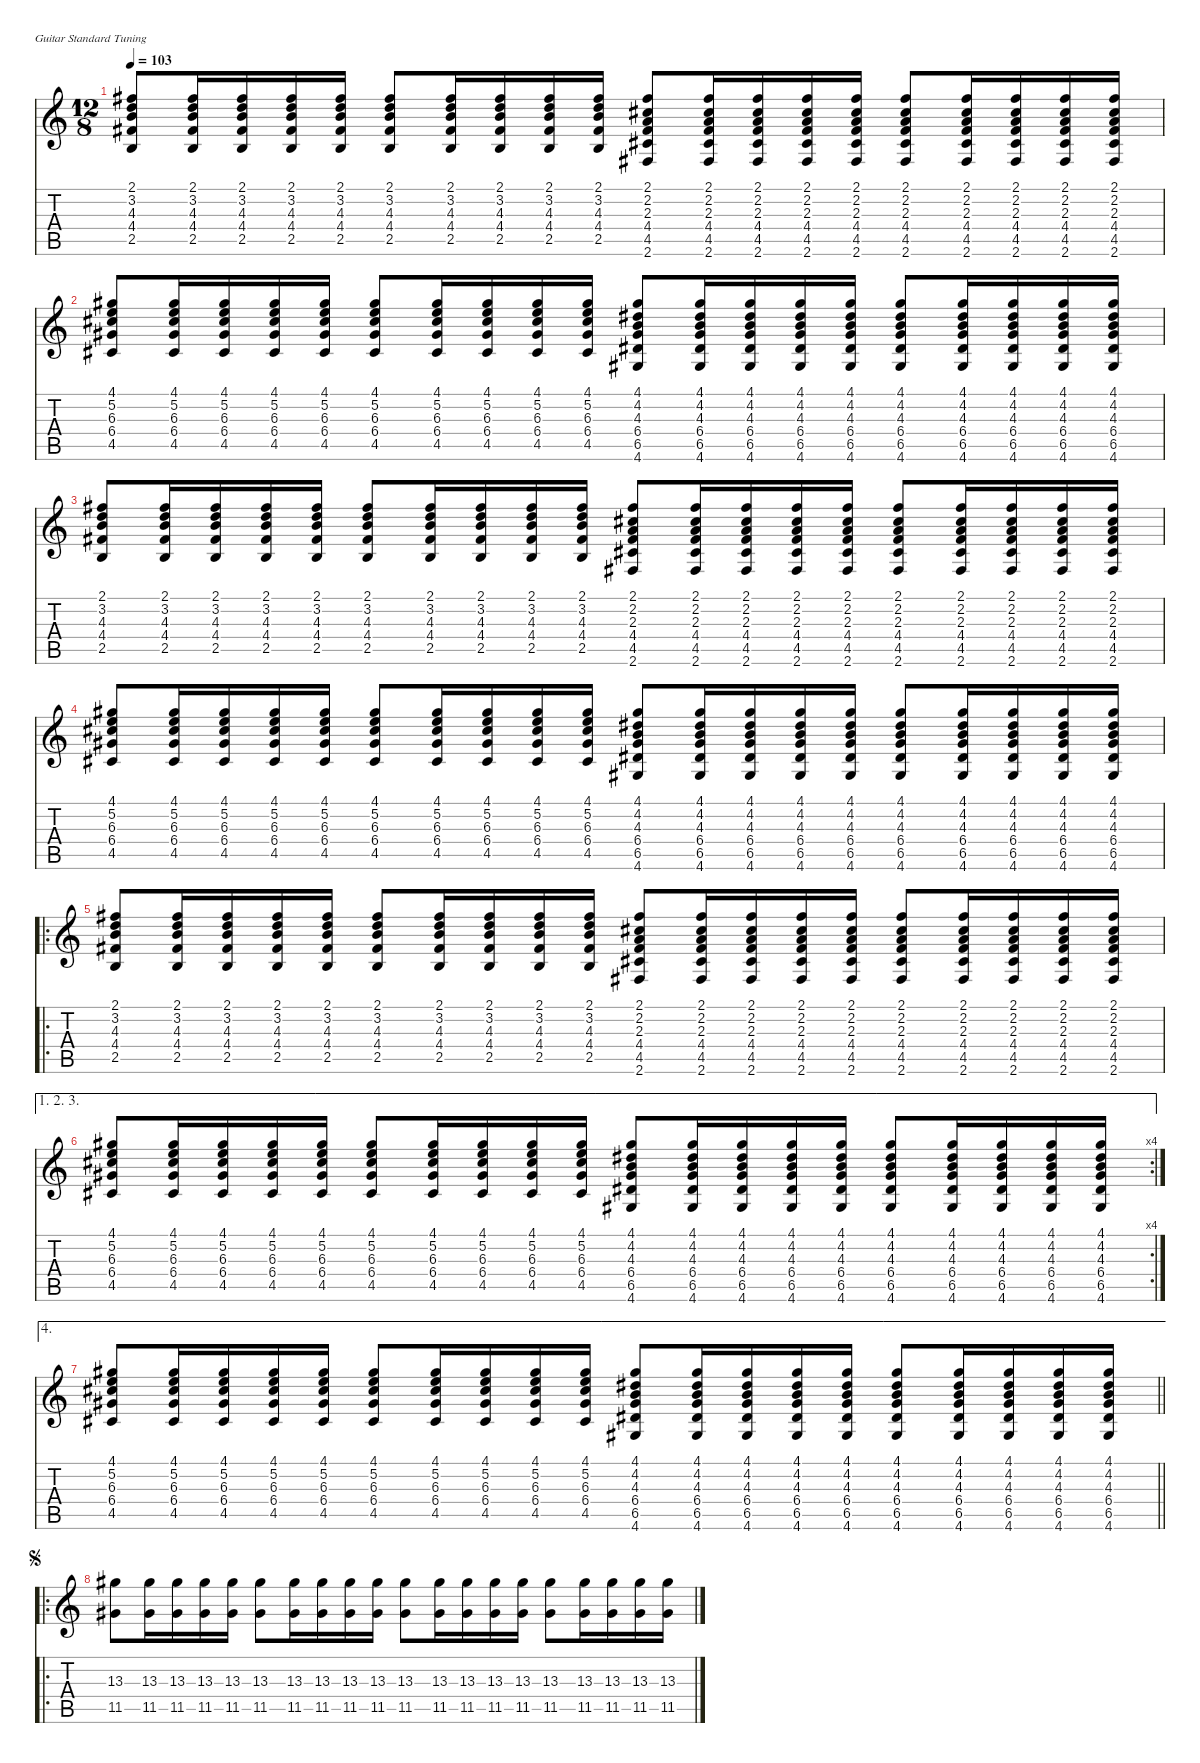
\defaultSystemsLayout 4
\hideDynamics
\bracketExtendMode nobrackets
\singleTrackTrackNamePolicy hidden
\multiTrackTrackNamePolicy hidden
\firstSystemTrackNameMode fullname
\otherSystemsTrackNameOrientation horizontal
\track ("Guitar 2" "jz.guit.") {instrument electricguitarjazz}
\staff {score tabs}
\tuning (E4 B3 G3 D3 A2 E2)
\ts (12 8)
\tempo 103
\clef g2
\ks c
(2.1{acc #} 3.2 4.3 4.4{acc #} 2.5).8{dy f beam Up} (2.1{acc #} 3.2 4.3 4.4{acc #} 2.5).16{beam Up} (2.1{acc #} 3.2 4.3 4.4{acc #} 2.5).16{beam Up} (2.1{acc #} 3.2 4.3 4.4{acc #} 2.5).16{beam Up} (2.1{acc #} 3.2 4.3 4.4{acc #} 2.5).16{beam Up} (2.1{acc #} 3.2 4.3 4.4{acc #} 2.5).8{beam Up} (2.1{acc #} 3.2 4.3 4.4{acc #} 2.5).16{beam Up} (2.1{acc #} 3.2 4.3 4.4{acc #} 2.5).16{beam Up} (2.1{acc #} 3.2 4.3 4.4{acc #} 2.5).16{beam Up} (2.1{acc #} 3.2 4.3 4.4{acc #} 2.5).16{beam Up} (2.1{acc #} 2.2{acc #} 2.3 4.4{acc #} 4.5{acc #} 2.6{acc #}).8{beam Up} (2.1{acc #} 2.2{acc #} 2.3 4.4{acc #} 4.5{acc #} 2.6{acc #}).16{beam Up} (2.1{acc #} 2.2{acc #} 2.3 4.4{acc #} 4.5{acc #} 2.6{acc #}).16{beam Up} (2.1{acc #} 2.2{acc #} 2.3 4.4{acc #} 4.5{acc #} 2.6{acc #}).16{beam Up} (2.1{acc #} 2.2{acc #} 2.3 4.4{acc #} 4.5{acc #} 2.6{acc #}).16{beam Up} (2.1{acc #} 2.2{acc #} 2.3 4.4{acc #} 4.5{acc #} 2.6{acc #}).8{beam Up} (2.1{acc #} 2.2{acc #} 2.3 4.4{acc #} 4.5{acc #} 2.6{acc #}).16{beam Up} (2.1{acc #} 2.2{acc #} 2.3 4.4{acc #} 4.5{acc #} 2.6{acc #}).16{beam Up} (2.1{acc #} 2.2{acc #} 2.3 4.4{acc #} 4.5{acc #} 2.6{acc #}).16{beam Up} (2.1{acc #} 2.2{acc #} 2.3 4.4{acc #} 4.5{acc #} 2.6{acc #}).16{beam Up} |
(4.1{acc #} 5.2 6.3{acc #} 6.4{acc #} 4.5{acc #}).8{beam Up} (4.1{acc #} 5.2 6.3{acc #} 6.4{acc #} 4.5{acc #}).16{beam Up} (4.1{acc #} 5.2 6.3{acc #} 6.4{acc #} 4.5{acc #}).16{beam Up} (4.1{acc #} 5.2 6.3{acc #} 6.4{acc #} 4.5{acc #}).16{beam Up} (4.1{acc #} 5.2 6.3{acc #} 6.4{acc #} 4.5{acc #}).16{beam Up} (4.1{acc #} 5.2 6.3{acc #} 6.4{acc #} 4.5{acc #}).8{beam Up} (4.1{acc #} 5.2 6.3{acc #} 6.4{acc #} 4.5{acc #}).16{beam Up} (4.1{acc #} 5.2 6.3{acc #} 6.4{acc #} 4.5{acc #}).16{beam Up} (4.1{acc #} 5.2 6.3{acc #} 6.4{acc #} 4.5{acc #}).16{beam Up} (4.1{acc #} 5.2 6.3{acc #} 6.4{acc #} 4.5{acc #}).16{beam Up} (4.1{acc #} 4.2{acc #} 4.3 6.4{acc #} 6.5{acc #} 4.6{acc #}).8{beam Up} (4.1{acc #} 4.2{acc #} 4.3 6.4{acc #} 6.5{acc #} 4.6{acc #}).16{beam Up} (4.1{acc #} 4.2{acc #} 4.3 6.4{acc #} 6.5{acc #} 4.6{acc #}).16{beam Up} (4.1{acc #} 4.2{acc #} 4.3 6.4{acc #} 6.5{acc #} 4.6{acc #}).16{beam Up} (4.1{acc #} 4.2{acc #} 4.3 6.4{acc #} 6.5{acc #} 4.6{acc #}).16{beam Up} (4.1{acc #} 4.2{acc #} 4.3 6.4{acc #} 6.5{acc #} 4.6{acc #}).8{beam Up} (4.1{acc #} 4.2{acc #} 4.3 6.4{acc #} 6.5{acc #} 4.6{acc #}).16{beam Up} (4.1{acc #} 4.2{acc #} 4.3 6.4{acc #} 6.5{acc #} 4.6{acc #}).16{dy ff beam Up} (4.1{acc #} 4.2{acc #} 4.3 6.4{acc #} 6.5{acc #} 4.6{acc #}).16{dy f beam Up} (4.1{acc #} 4.2{acc #} 4.3 6.4{acc #} 6.5{acc #} 4.6{acc #}).16{beam Up} |
(2.1{acc #} 3.2 4.3 4.4{acc #} 2.5).8{beam Up} (2.1{acc #} 3.2 4.3 4.4{acc #} 2.5).16{beam Up} (2.1{acc #} 3.2 4.3 4.4{acc #} 2.5).16{beam Up} (2.1{acc #} 3.2 4.3 4.4{acc #} 2.5).16{beam Up} (2.1{acc #} 3.2 4.3 4.4{acc #} 2.5).16{beam Up} (2.1{acc #} 3.2 4.3 4.4{acc #} 2.5).8{beam Up} (2.1{acc #} 3.2 4.3 4.4{acc #} 2.5).16{beam Up} (2.1{acc #} 3.2 4.3 4.4{acc #} 2.5).16{beam Up} (2.1{acc #} 3.2 4.3 4.4{acc #} 2.5).16{beam Up} (2.1{acc #} 3.2 4.3 4.4{acc #} 2.5).16{beam Up} (2.1{acc #} 2.2{acc #} 2.3 4.4{acc #} 4.5{acc #} 2.6{acc #}).8{beam Up} (2.1{acc #} 2.2{acc #} 2.3 4.4{acc #} 4.5{acc #} 2.6{acc #}).16{beam Up} (2.1{acc #} 2.2{acc #} 2.3 4.4{acc #} 4.5{acc #} 2.6{acc #}).16{beam Up} (2.1{acc #} 2.2{acc #} 2.3 4.4{acc #} 4.5{acc #} 2.6{acc #}).16{beam Up} (2.1{acc #} 2.2{acc #} 2.3 4.4{acc #} 4.5{acc #} 2.6{acc #}).16{beam Up} (2.1{acc #} 2.2{acc #} 2.3 4.4{acc #} 4.5{acc #} 2.6{acc #}).8{beam Up} (2.1{acc #} 2.2{acc #} 2.3 4.4{acc #} 4.5{acc #} 2.6{acc #}).16{beam Up} (2.1{acc #} 2.2{acc #} 2.3 4.4{acc #} 4.5{acc #} 2.6{acc #}).16{beam Up} (2.1{acc #} 2.2{acc #} 2.3 4.4{acc #} 4.5{acc #} 2.6{acc #}).16{beam Up} (2.1{acc #} 2.2{acc #} 2.3 4.4{acc #} 4.5{acc #} 2.6{acc #}).16{beam Up} |
(4.1{acc #} 5.2 6.3{acc #} 6.4{acc #} 4.5{acc #}).8{beam Up} (4.1{acc #} 5.2 6.3{acc #} 6.4{acc #} 4.5{acc #}).16{beam Up} (4.1{acc #} 5.2 6.3{acc #} 6.4{acc #} 4.5{acc #}).16{beam Up} (4.1{acc #} 5.2 6.3{acc #} 6.4{acc #} 4.5{acc #}).16{beam Up} (4.1{acc #} 5.2 6.3{acc #} 6.4{acc #} 4.5{acc #}).16{beam Up} (4.1{acc #} 5.2 6.3{acc #} 6.4{acc #} 4.5{acc #}).8{beam Up} (4.1{acc #} 5.2 6.3{acc #} 6.4{acc #} 4.5{acc #}).16{beam Up} (4.1{acc #} 5.2 6.3{acc #} 6.4{acc #} 4.5{acc #}).16{beam Up} (4.1{acc #} 5.2 6.3{acc #} 6.4{acc #} 4.5{acc #}).16{beam Up} (4.1{acc #} 5.2 6.3{acc #} 6.4{acc #} 4.5{acc #}).16{beam Up} (4.1{acc #} 4.2{acc #} 4.3 6.4{acc #} 6.5{acc #} 4.6{acc #}).8{beam Up} (4.1{acc #} 4.2{acc #} 4.3 6.4{acc #} 6.5{acc #} 4.6{acc #}).16{beam Up} (4.1{acc #} 4.2{acc #} 4.3 6.4{acc #} 6.5{acc #} 4.6{acc #}).16{beam Up} (4.1{acc #} 4.2{acc #} 4.3 6.4{acc #} 6.5{acc #} 4.6{acc #}).16{beam Up} (4.1{acc #} 4.2{acc #} 4.3 6.4{acc #} 6.5{acc #} 4.6{acc #}).16{beam Up} (4.1{acc #} 4.2{acc #} 4.3 6.4{acc #} 6.5{acc #} 4.6{acc #}).8{beam Up} (4.1{acc #} 4.2{acc #} 4.3 6.4{acc #} 6.5{acc #} 4.6{acc #}).16{beam Up} (4.1{acc #} 4.2{acc #} 4.3 6.4{acc #} 6.5{acc #} 4.6{acc #}).16{dy ff beam Up} (4.1{acc #} 4.2{acc #} 4.3 6.4{acc #} 6.5{acc #} 4.6{acc #}).16{dy f beam Up} (4.1{acc #} 4.2{acc #} 4.3 6.4{acc #} 6.5{acc #} 4.6{acc #}).16{beam Up} |
\ro
(2.1{acc #} 3.2 4.3 4.4{acc #} 2.5).8{beam Up} (2.1{acc #} 3.2 4.3 4.4{acc #} 2.5).16{beam Up} (2.1{acc #} 3.2 4.3 4.4{acc #} 2.5).16{beam Up} (2.1{acc #} 3.2 4.3 4.4{acc #} 2.5).16{beam Up} (2.1{acc #} 3.2 4.3 4.4{acc #} 2.5).16{beam Up} (2.1{acc #} 3.2 4.3 4.4{acc #} 2.5).8{beam Up} (2.1{acc #} 3.2 4.3 4.4{acc #} 2.5).16{beam Up} (2.1{acc #} 3.2 4.3 4.4{acc #} 2.5).16{beam Up} (2.1{acc #} 3.2 4.3 4.4{acc #} 2.5).16{beam Up} (2.1{acc #} 3.2 4.3 4.4{acc #} 2.5).16{beam Up} (2.1{acc #} 2.2{acc #} 2.3 4.4{acc #} 4.5{acc #} 2.6{acc #}).8{beam Up} (2.1{acc #} 2.2{acc #} 2.3 4.4{acc #} 4.5{acc #} 2.6{acc #}).16{beam Up} (2.1{acc #} 2.2{acc #} 2.3 4.4{acc #} 4.5{acc #} 2.6{acc #}).16{beam Up} (2.1{acc #} 2.2{acc #} 2.3 4.4{acc #} 4.5{acc #} 2.6{acc #}).16{beam Up} (2.1{acc #} 2.2{acc #} 2.3 4.4{acc #} 4.5{acc #} 2.6{acc #}).16{beam Up} (2.1{acc #} 2.2{acc #} 2.3 4.4{acc #} 4.5{acc #} 2.6{acc #}).8{beam Up} (2.1{acc #} 2.2{acc #} 2.3 4.4{acc #} 4.5{acc #} 2.6{acc #}).16{beam Up} (2.1{acc #} 2.2{acc #} 2.3 4.4{acc #} 4.5{acc #} 2.6{acc #}).16{beam Up} (2.1{acc #} 2.2{acc #} 2.3 4.4{acc #} 4.5{acc #} 2.6{acc #}).16{beam Up} (2.1{acc #} 2.2{acc #} 2.3 4.4{acc #} 4.5{acc #} 2.6{acc #}).16{beam Up} |
\ae (1 2 3)
\rc 4
(4.1{acc #} 5.2 6.3{acc #} 6.4{acc #} 4.5{acc #}).8{beam Up} (4.1{acc #} 5.2 6.3{acc #} 6.4{acc #} 4.5{acc #}).16{beam Up} (4.1{acc #} 5.2 6.3{acc #} 6.4{acc #} 4.5{acc #}).16{beam Up} (4.1{acc #} 5.2 6.3{acc #} 6.4{acc #} 4.5{acc #}).16{beam Up} (4.1{acc #} 5.2 6.3{acc #} 6.4{acc #} 4.5{acc #}).16{beam Up} (4.1{acc #} 5.2 6.3{acc #} 6.4{acc #} 4.5{acc #}).8{beam Up} (4.1{acc #} 5.2 6.3{acc #} 6.4{acc #} 4.5{acc #}).16{beam Up} (4.1{acc #} 5.2 6.3{acc #} 6.4{acc #} 4.5{acc #}).16{beam Up} (4.1{acc #} 5.2 6.3{acc #} 6.4{acc #} 4.5{acc #}).16{beam Up} (4.1{acc #} 5.2 6.3{acc #} 6.4{acc #} 4.5{acc #}).16{beam Up} (4.1{acc #} 4.2{acc #} 4.3 6.4{acc #} 6.5{acc #} 4.6{acc #}).8{beam Up} (4.1{acc #} 4.2{acc #} 4.3 6.4{acc #} 6.5{acc #} 4.6{acc #}).16{beam Up} (4.1{acc #} 4.2{acc #} 4.3 6.4{acc #} 6.5{acc #} 4.6{acc #}).16{beam Up} (4.1{acc #} 4.2{acc #} 4.3 6.4{acc #} 6.5{acc #} 4.6{acc #}).16{beam Up} (4.1{acc #} 4.2{acc #} 4.3 6.4{acc #} 6.5{acc #} 4.6{acc #}).16{beam Up} (4.1{acc #} 4.2{acc #} 4.3 6.4{acc #} 6.5{acc #} 4.6{acc #}).8{beam Up} (4.1{acc #} 4.2{acc #} 4.3 6.4{acc #} 6.5{acc #} 4.6{acc #}).16{beam Up} (4.1{acc #} 4.2{acc #} 4.3 6.4{acc #} 6.5{acc #} 4.6{acc #}).16{dy ff beam Up} (4.1{acc #} 4.2{acc #} 4.3 6.4{acc #} 6.5{acc #} 4.6{acc #}).16{dy f beam Up} (4.1{acc #} 4.2{acc #} 4.3 6.4{acc #} 6.5{acc #} 4.6{acc #}).16{beam Up} |
\ae 4
\barLineRight lightlight
(4.1{acc #} 5.2 6.3{acc #} 6.4{acc #} 4.5{acc #}).8{beam Up} (4.1{acc #} 5.2 6.3{acc #} 6.4{acc #} 4.5{acc #}).16{beam Up} (4.1{acc #} 5.2 6.3{acc #} 6.4{acc #} 4.5{acc #}).16{beam Up} (4.1{acc #} 5.2 6.3{acc #} 6.4{acc #} 4.5{acc #}).16{beam Up} (4.1{acc #} 5.2 6.3{acc #} 6.4{acc #} 4.5{acc #}).16{beam Up} (4.1{acc #} 5.2 6.3{acc #} 6.4{acc #} 4.5{acc #}).8{beam Up} (4.1{acc #} 5.2 6.3{acc #} 6.4{acc #} 4.5{acc #}).16{beam Up} (4.1{acc #} 5.2 6.3{acc #} 6.4{acc #} 4.5{acc #}).16{beam Up} (4.1{acc #} 5.2 6.3{acc #} 6.4{acc #} 4.5{acc #}).16{beam Up} (4.1{acc #} 5.2 6.3{acc #} 6.4{acc #} 4.5{acc #}).16{beam Up} (4.1{acc #} 4.2{acc #} 4.3 6.4{acc #} 6.5{acc #} 4.6{acc #}).8{beam Up} (4.1{acc #} 4.2{acc #} 4.3 6.4{acc #} 6.5{acc #} 4.6{acc #}).16{beam Up} (4.1{acc #} 4.2{acc #} 4.3 6.4{acc #} 6.5{acc #} 4.6{acc #}).16{beam Up} (4.1{acc #} 4.2{acc #} 4.3 6.4{acc #} 6.5{acc #} 4.6{acc #}).16{beam Up} (4.1{acc #} 4.2{acc #} 4.3 6.4{acc #} 6.5{acc #} 4.6{acc #}).16{beam Up} (4.1{acc #} 4.2{acc #} 4.3 6.4{acc #} 6.5{acc #} 4.6{acc #}).8{beam Up} (4.1{acc #} 4.2{acc #} 4.3 6.4{acc #} 6.5{acc #} 4.6{acc #}).16{beam Up} (4.1{acc #} 4.2{acc #} 4.3 6.4{acc #} 6.5{acc #} 4.6{acc #}).16{dy ff beam Up} (4.1{acc #} 4.2{acc #} 4.3 6.4{acc #} 6.5{acc #} 4.6{acc #}).16{dy f beam Up} (4.1{acc #} 4.2{acc #} 4.3 6.4{acc #} 6.5{acc #} 4.6{acc #}).16{beam Up} |
\ro
\jump segno
(13.3{acc #} 11.5{acc #}).8{beam Down} (13.3{acc #} 11.5{acc #}).16{beam Down} (13.3{acc #} 11.5{acc #}).16{beam Down} (13.3{acc #} 11.5{acc #}).16{beam Down} (13.3{acc #} 11.5{acc #}).16{beam Down} (13.3{acc #} 11.5{acc #}).8{beam Down} (13.3{acc #} 11.5{acc #}).16{beam Down} (13.3{acc #} 11.5{acc #}).16{beam Down} (13.3{acc #} 11.5{acc #}).16{beam Down} (13.3{acc #} 11.5{acc #}).16{beam Down} (13.3{acc #} 11.5{acc #}).8{beam Down} (13.3{acc #} 11.5{acc #}).16{beam Down} (13.3{acc #} 11.5{acc #}).16{beam Down} (13.3{acc #} 11.5{acc #}).16{beam Down} (13.3{acc #} 11.5{acc #}).16{beam Down} (13.3{acc #} 11.5{acc #}).8{beam Down} (13.3{acc #} 11.5{acc #}).16{beam Down} (13.3{acc #} 11.5{acc #}).16{beam Down} (13.3{acc #} 11.5{acc #}).16{beam Down} (13.3{acc #} 11.5{acc #}).16{beam Down}
